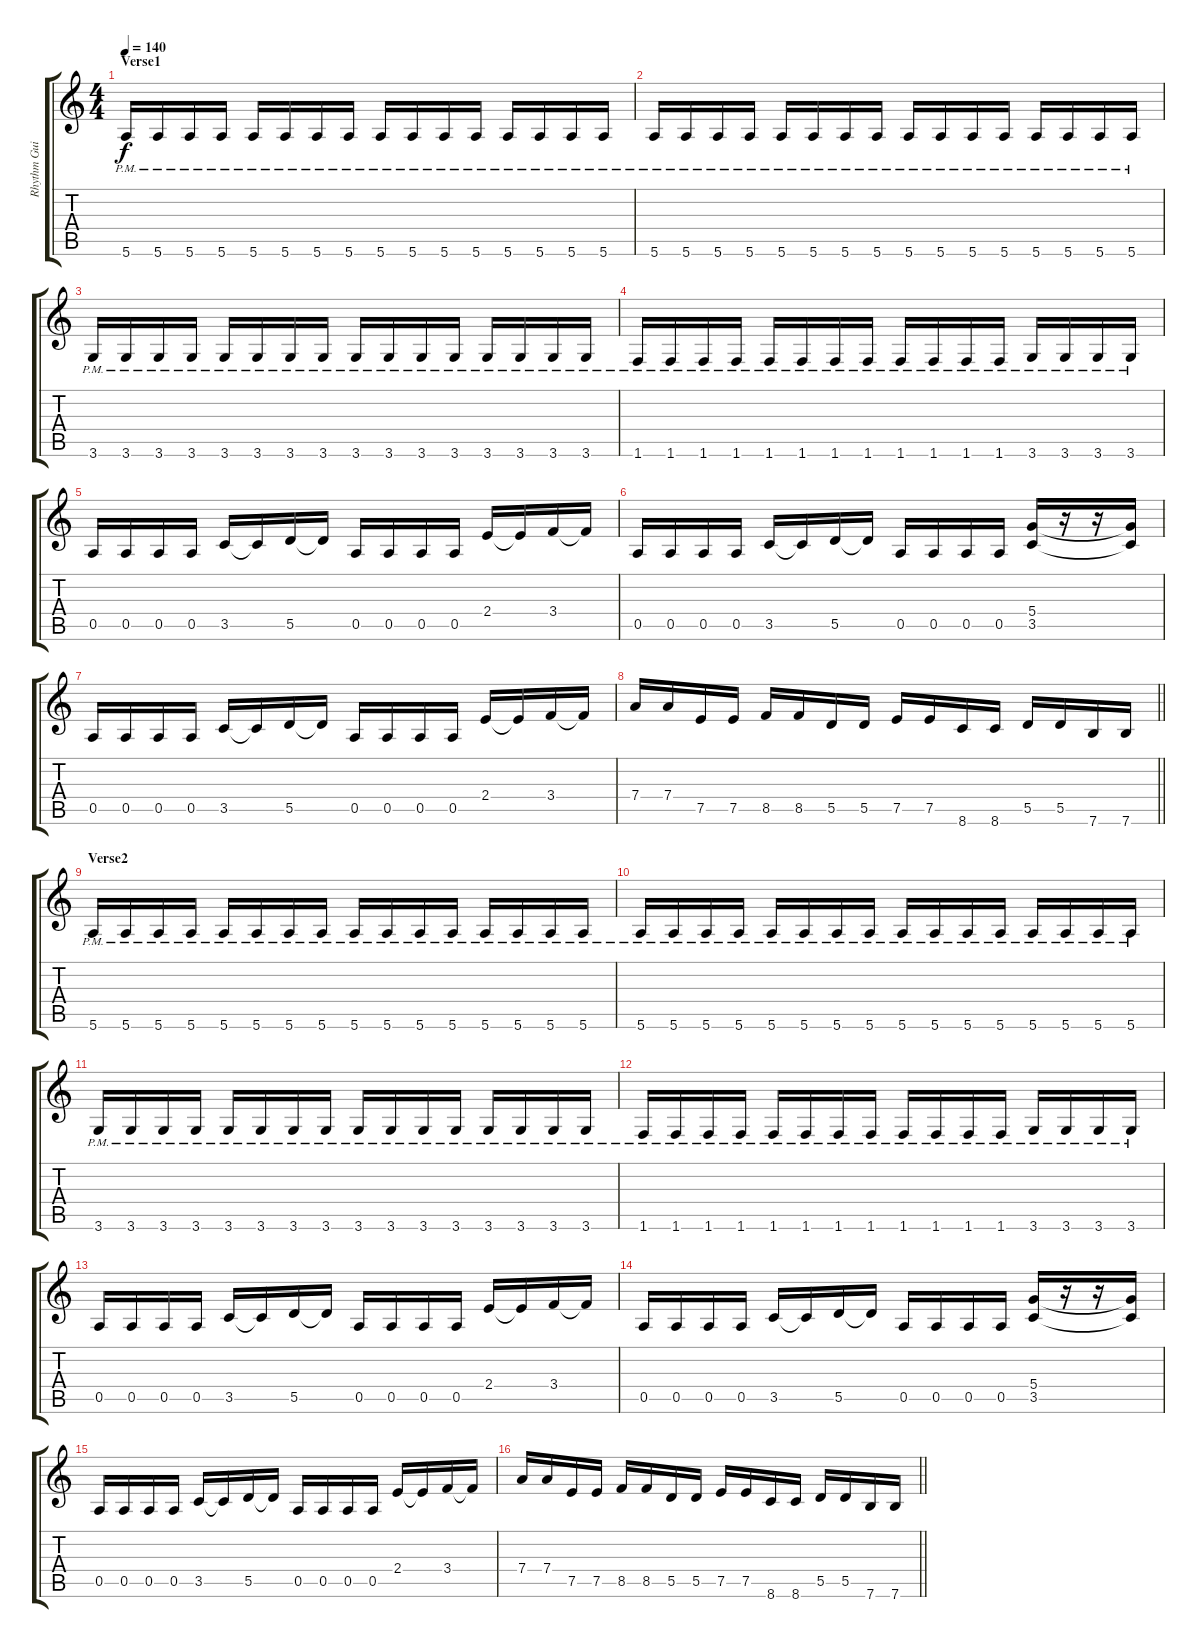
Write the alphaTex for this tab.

\track ("Rhythm Guitar" "Rhythm Gui") {instrument distortionguitar}
\staff {score tabs}
\tuning (E4 B3 G3 D3 A2 E2) {hide}
\ts (4 4)
\section ("" "Verse1")
\tempo 140
\clef g2
\ks c
5.6{pm}.16{dy f} 5.6{pm}.16 5.6{pm}.16 5.6{pm}.16 5.6{pm}.16 5.6{pm}.16 5.6{pm}.16 5.6{pm}.16 5.6{pm}.16 5.6{pm}.16 5.6{pm}.16 5.6{pm}.16 5.6{pm}.16 5.6{pm}.16 5.6{pm}.16 5.6{pm}.16 |
5.6{pm}.16 5.6{pm}.16 5.6{pm}.16 5.6{pm}.16 5.6{pm}.16 5.6{pm}.16 5.6{pm}.16 5.6{pm}.16 5.6{pm}.16 5.6{pm}.16 5.6{pm}.16 5.6{pm}.16 5.6{pm}.16 5.6{pm}.16 5.6{pm}.16 5.6{pm}.16 |
3.6{pm}.16 3.6{pm}.16 3.6{pm}.16 3.6{pm}.16 3.6{pm}.16 3.6{pm}.16 3.6{pm}.16 3.6{pm}.16 3.6{pm}.16 3.6{pm}.16 3.6{pm}.16 3.6{pm}.16 3.6{pm}.16 3.6{pm}.16 3.6{pm}.16 3.6{pm}.16 |
1.6{pm}.16 1.6{pm}.16 1.6{pm}.16 1.6{pm}.16 1.6{pm}.16 1.6{pm}.16 1.6{pm}.16 1.6{pm}.16 1.6{pm}.16 1.6{pm}.16 1.6{pm}.16 1.6{pm}.16 3.6{pm}.16 3.6{pm}.16 3.6{pm}.16 3.6{pm}.16 |
0.5.16 0.5.16 0.5.16 0.5.16 3.5.16 3.5{t}.16 5.5.16 5.5{t}.16 0.5.16 0.5.16 0.5.16 0.5.16 2.4.16 2.4{t}.16 3.4.16 3.4{t}.16 |
0.5.16 0.5.16 0.5.16 0.5.16 3.5.16 3.5{t}.16 5.5.16 5.5{t}.16 0.5.16 0.5.16 0.5.16 0.5.16 (5.4 3.5).16 r.16 r.16 (5.4{t} 3.5{t}).16 |
0.5.16 0.5.16 0.5.16 0.5.16 3.5.16 3.5{t}.16 5.5.16 5.5{t}.16 0.5.16 0.5.16 0.5.16 0.5.16 2.4.16 2.4{t}.16 3.4.16 3.4{t}.16 |
\barLineRight lightlight
7.4.16 7.4.16 7.5.16 7.5.16 8.5.16 8.5.16 5.5.16 5.5.16 7.5.16 7.5.16 8.6.16 8.6.16 5.5.16 5.5.16 7.6.16 7.6.16 |
\section ("" "Verse2")
5.6{pm}.16 5.6{pm}.16 5.6{pm}.16 5.6{pm}.16 5.6{pm}.16 5.6{pm}.16 5.6{pm}.16 5.6{pm}.16 5.6{pm}.16 5.6{pm}.16 5.6{pm}.16 5.6{pm}.16 5.6{pm}.16 5.6{pm}.16 5.6{pm}.16 5.6{pm}.16 |
5.6{pm}.16 5.6{pm}.16 5.6{pm}.16 5.6{pm}.16 5.6{pm}.16 5.6{pm}.16 5.6{pm}.16 5.6{pm}.16 5.6{pm}.16 5.6{pm}.16 5.6{pm}.16 5.6{pm}.16 5.6{pm}.16 5.6{pm}.16 5.6{pm}.16 5.6{pm}.16 |
3.6{pm}.16 3.6{pm}.16 3.6{pm}.16 3.6{pm}.16 3.6{pm}.16 3.6{pm}.16 3.6{pm}.16 3.6{pm}.16 3.6{pm}.16 3.6{pm}.16 3.6{pm}.16 3.6{pm}.16 3.6{pm}.16 3.6{pm}.16 3.6{pm}.16 3.6{pm}.16 |
1.6{pm}.16 1.6{pm}.16 1.6{pm}.16 1.6{pm}.16 1.6{pm}.16 1.6{pm}.16 1.6{pm}.16 1.6{pm}.16 1.6{pm}.16 1.6{pm}.16 1.6{pm}.16 1.6{pm}.16 3.6{pm}.16 3.6{pm}.16 3.6{pm}.16 3.6{pm}.16 |
0.5.16 0.5.16 0.5.16 0.5.16 3.5.16 3.5{t}.16 5.5.16 5.5{t}.16 0.5.16 0.5.16 0.5.16 0.5.16 2.4.16 2.4{t}.16 3.4.16 3.4{t}.16 |
0.5.16 0.5.16 0.5.16 0.5.16 3.5.16 3.5{t}.16 5.5.16 5.5{t}.16 0.5.16 0.5.16 0.5.16 0.5.16 (5.4 3.5).16 r.16 r.16 (5.4{t} 3.5{t}).16 |
0.5.16 0.5.16 0.5.16 0.5.16 3.5.16 3.5{t}.16 5.5.16 5.5{t}.16 0.5.16 0.5.16 0.5.16 0.5.16 2.4.16 2.4{t}.16 3.4.16 3.4{t}.16 |
\barLineRight lightlight
7.4.16 7.4.16 7.5.16 7.5.16 8.5.16 8.5.16 5.5.16 5.5.16 7.5.16 7.5.16 8.6.16 8.6.16 5.5.16 5.5.16 7.6.16 7.6.16
